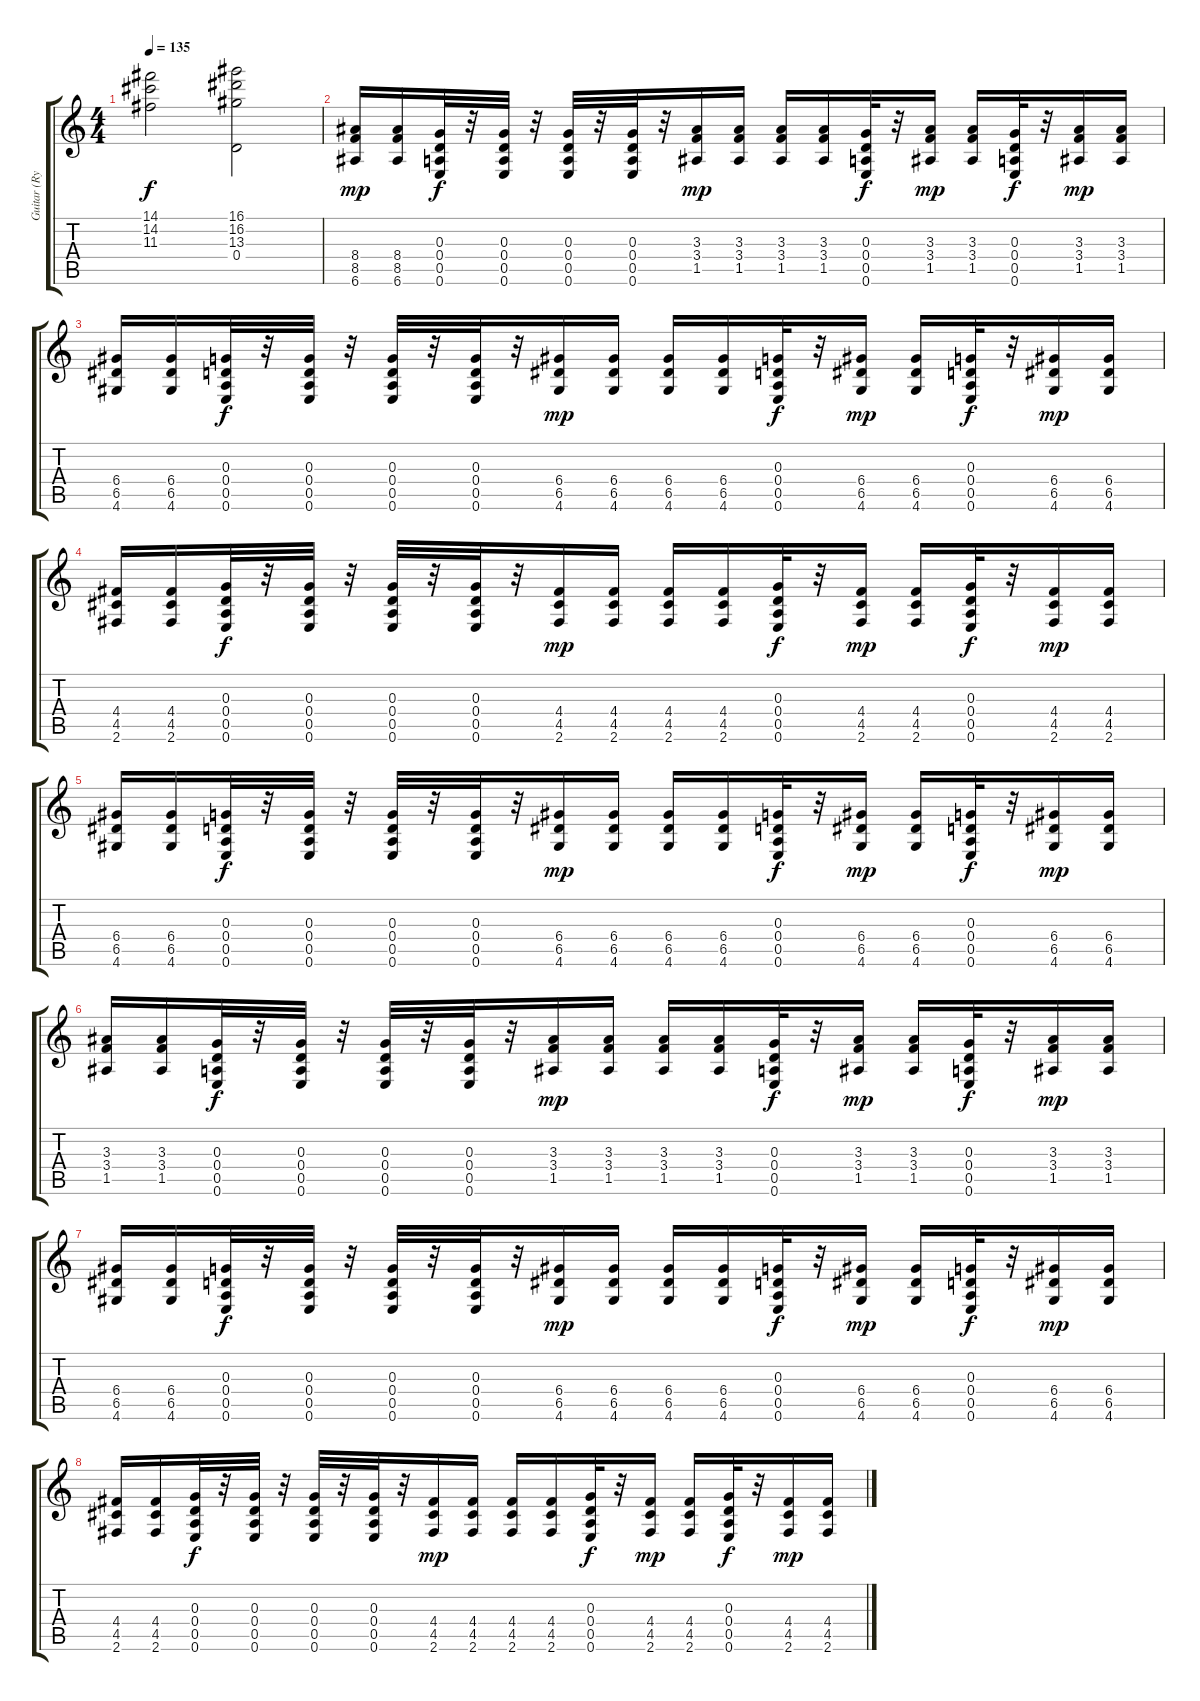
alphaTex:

\track ("Guitar (Rythm)" "Guitar (Ry") {instrument distortionguitar}
\staff {score tabs}
\tuning (E4 B3 G3 D3 A2 E2) {hide}
\ts (4 4)
\tempo 135
\clef g2
\ks c
(14.1 14.2 11.3).2{dy f} (16.1 16.2 13.3 0.4).2 |
(8.4 8.5 6.6).16{dy mp} (8.4 8.5 6.6).16 (0.3 0.4 0.5 0.6).32{dy f} r.32 (0.3 0.4 0.5 0.6).32 r.32 (0.3 0.4 0.5 0.6).32 r.32 (0.3 0.4 0.5 0.6).32 r.32 (3.3 3.4 1.5).16{dy mp} (3.3 3.4 1.5).16 (3.3 3.4 1.5).16 (3.3 3.4 1.5).16 (0.3 0.4 0.5 0.6).32{dy f} r.32 (3.3 3.4 1.5).16{dy mp} (3.3 3.4 1.5).16 (0.3 0.4 0.5 0.6).32{dy f} r.32 (3.3 3.4 1.5).16{dy mp} (3.3 3.4 1.5).16 |
(6.4 6.5 4.6).16 (6.4 6.5 4.6).16 (0.3 0.4 0.5 0.6).32{dy f} r.32 (0.3 0.4 0.5 0.6).32 r.32 (0.3 0.4 0.5 0.6).32 r.32 (0.3 0.4 0.5 0.6).32 r.32 (6.4 6.5 4.6).16{dy mp} (6.4 6.5 4.6).16 (6.4 6.5 4.6).16 (6.4 6.5 4.6).16 (0.3 0.4 0.5 0.6).32{dy f} r.32 (6.4 6.5 4.6).16{dy mp} (6.4 6.5 4.6).16 (0.3 0.4 0.5 0.6).32{dy f} r.32 (6.4 6.5 4.6).16{dy mp} (6.4 6.5 4.6).16 |
(4.4 4.5 2.6).16 (4.4 4.5 2.6).16 (0.3 0.4 0.5 0.6).32{dy f} r.32 (0.3 0.4 0.5 0.6).32 r.32 (0.3 0.4 0.5 0.6).32 r.32 (0.3 0.4 0.5 0.6).32 r.32 (4.4 4.5 2.6).16{dy mp} (4.4 4.5 2.6).16 (4.4 4.5 2.6).16 (4.4 4.5 2.6).16 (0.3 0.4 0.5 0.6).32{dy f} r.32 (4.4 4.5 2.6).16{dy mp} (4.4 4.5 2.6).16 (0.3 0.4 0.5 0.6).32{dy f} r.32 (4.4 4.5 2.6).16{dy mp} (4.4 4.5 2.6).16 |
(6.4 6.5 4.6).16 (6.4 6.5 4.6).16 (0.3 0.4 0.5 0.6).32{dy f} r.32 (0.3 0.4 0.5 0.6).32 r.32 (0.3 0.4 0.5 0.6).32 r.32 (0.3 0.4 0.5 0.6).32 r.32 (6.4 6.5 4.6).16{dy mp} (6.4 6.5 4.6).16 (6.4 6.5 4.6).16 (6.4 6.5 4.6).16 (0.3 0.4 0.5 0.6).32{dy f} r.32 (6.4 6.5 4.6).16{dy mp} (6.4 6.5 4.6).16 (0.3 0.4 0.5 0.6).32{dy f} r.32 (6.4 6.5 4.6).16{dy mp} (6.4 6.5 4.6).16 |
(3.3 3.4 1.5).16 (3.3 3.4 1.5).16 (0.3 0.4 0.5 0.6).32{dy f} r.32 (0.3 0.4 0.5 0.6).32 r.32 (0.3 0.4 0.5 0.6).32 r.32 (0.3 0.4 0.5 0.6).32 r.32 (3.3 3.4 1.5).16{dy mp} (3.3 3.4 1.5).16 (3.3 3.4 1.5).16 (3.3 3.4 1.5).16 (0.3 0.4 0.5 0.6).32{dy f} r.32 (3.3 3.4 1.5).16{dy mp} (3.3 3.4 1.5).16 (0.3 0.4 0.5 0.6).32{dy f} r.32 (3.3 3.4 1.5).16{dy mp} (3.3 3.4 1.5).16 |
(6.4 6.5 4.6).16 (6.4 6.5 4.6).16 (0.3 0.4 0.5 0.6).32{dy f} r.32 (0.3 0.4 0.5 0.6).32 r.32 (0.3 0.4 0.5 0.6).32 r.32 (0.3 0.4 0.5 0.6).32 r.32 (6.4 6.5 4.6).16{dy mp} (6.4 6.5 4.6).16 (6.4 6.5 4.6).16 (6.4 6.5 4.6).16 (0.3 0.4 0.5 0.6).32{dy f} r.32 (6.4 6.5 4.6).16{dy mp} (6.4 6.5 4.6).16 (0.3 0.4 0.5 0.6).32{dy f} r.32 (6.4 6.5 4.6).16{dy mp} (6.4 6.5 4.6).16 |
(4.4 4.5 2.6).16 (4.4 4.5 2.6).16 (0.3 0.4 0.5 0.6).32{dy f} r.32 (0.3 0.4 0.5 0.6).32 r.32 (0.3 0.4 0.5 0.6).32 r.32 (0.3 0.4 0.5 0.6).32 r.32 (4.4 4.5 2.6).16{dy mp} (4.4 4.5 2.6).16 (4.4 4.5 2.6).16 (4.4 4.5 2.6).16 (0.3 0.4 0.5 0.6).32{dy f} r.32 (4.4 4.5 2.6).16{dy mp} (4.4 4.5 2.6).16 (0.3 0.4 0.5 0.6).32{dy f} r.32 (4.4 4.5 2.6).16{dy mp} (4.4 4.5 2.6).16
